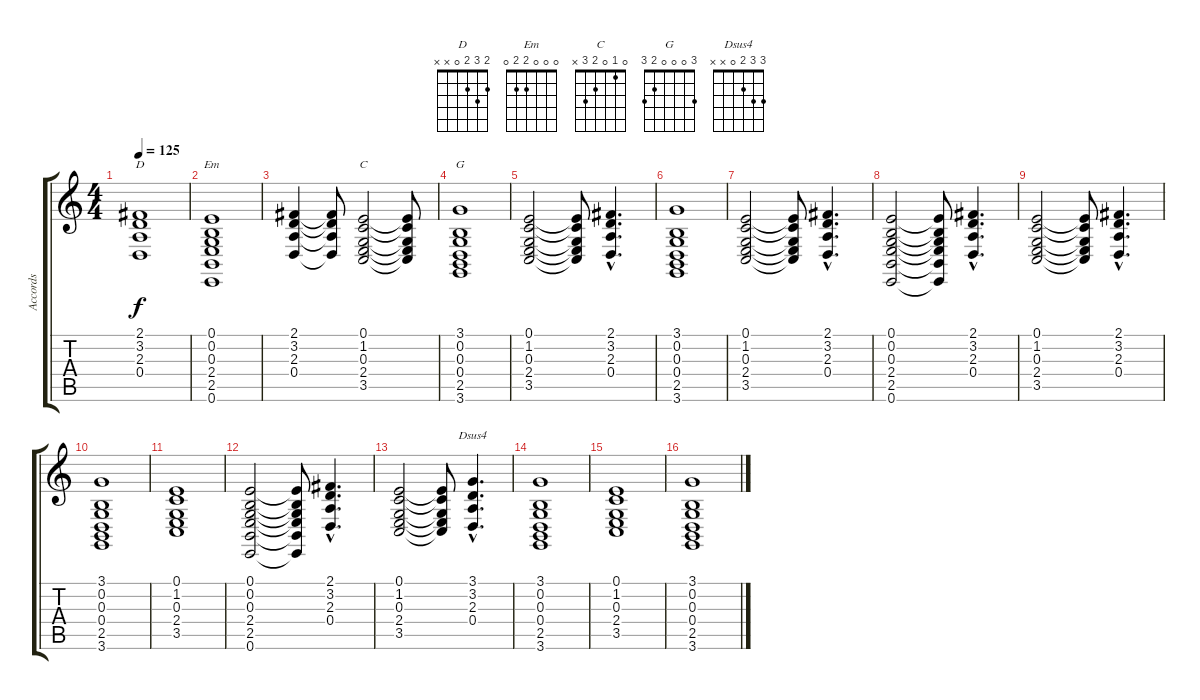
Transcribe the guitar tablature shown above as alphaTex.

\track ("Accords" "Accords") {instrument stringensemble1}
\staff {score tabs}
\tuning (E4 B3 G3 D3 A2 E2) {hide}
\chord ("D" 2 3 2 0 x x)
\chord ("Em" 0 0 0 2 2 0)
\chord ("C" 0 1 0 2 3 x)
\chord ("G" 3 0 0 0 2 3)
\chord ("Dsus4" 3 3 2 0 x x)
\ts (4 4)
\tempo 125
\clef g2
\ks c
(2.1 3.2 2.3 0.4).1{ch "D" dy f} |
(0.1 0.2 0.3 2.4 2.5 0.6).1{ch "Em"} |
(2.1 3.2 2.3 0.4).4 (2.1{t} 3.2{t} 2.3{t} 0.4{t}).8 (0.1 1.2 0.3 2.4 3.5).2{ch "C"} (0.1{t} 1.2{t} 0.3{t} 2.4{t} 3.5{t}).8 |
(3.1 0.2 0.3 0.4 2.5 3.6).1{ch "G"} |
(0.1 1.2 0.3 2.4 3.5).2 (0.1{t} 1.2{t} 0.3{t} 2.4{t} 3.5{t}).8 (2.1{hac} 3.2{hac} 2.3{hac} 0.4{hac}).4{d} |
(3.1 0.2 0.3 0.4 2.5 3.6).1 |
(0.1 1.2 0.3 2.4 3.5).2 (0.1{t} 1.2{t} 0.3{t} 2.4{t} 3.5{t}).8 (2.1{hac} 3.2{hac} 2.3{hac} 0.4{hac}).4{d} |
(0.1 0.2 0.3 2.4 2.5 0.6).2 (0.1{t} 0.2{t} 0.3{t} 2.4{t} 2.5{t} 0.6{t}).8 (2.1{hac} 3.2{hac} 2.3{hac} 0.4{hac}).4{d} |
(0.1 1.2 0.3 2.4 3.5).2 (0.1{t} 1.2{t} 0.3{t} 2.4{t} 3.5{t}).8 (2.1{hac} 3.2{hac} 2.3{hac} 0.4{hac}).4{d} |
(3.1 0.2 0.3 0.4 2.5 3.6).1 |
(0.1 1.2 0.3 2.4 3.5).1 |
(0.1 0.2 0.3 2.4 2.5 0.6).2 (0.1{t} 0.2{t} 0.3{t} 2.4{t} 2.5{t} 0.6{t}).8 (2.1{hac} 3.2{hac} 2.3{hac} 0.4{hac}).4{d} |
(0.1 1.2 0.3 2.4 3.5).2 (0.1{t} 1.2{t} 0.3{t} 2.4{t} 3.5{t}).8 (3.1{hac} 3.2{hac} 2.3{hac} 0.4{hac}).4{d ch "Dsus4"} |
(3.1 0.2 0.3 0.4 2.5 3.6).1 |
(0.1 1.2 0.3 2.4 3.5).1 |
(3.1 0.2 0.3 0.4 2.5 3.6).1
